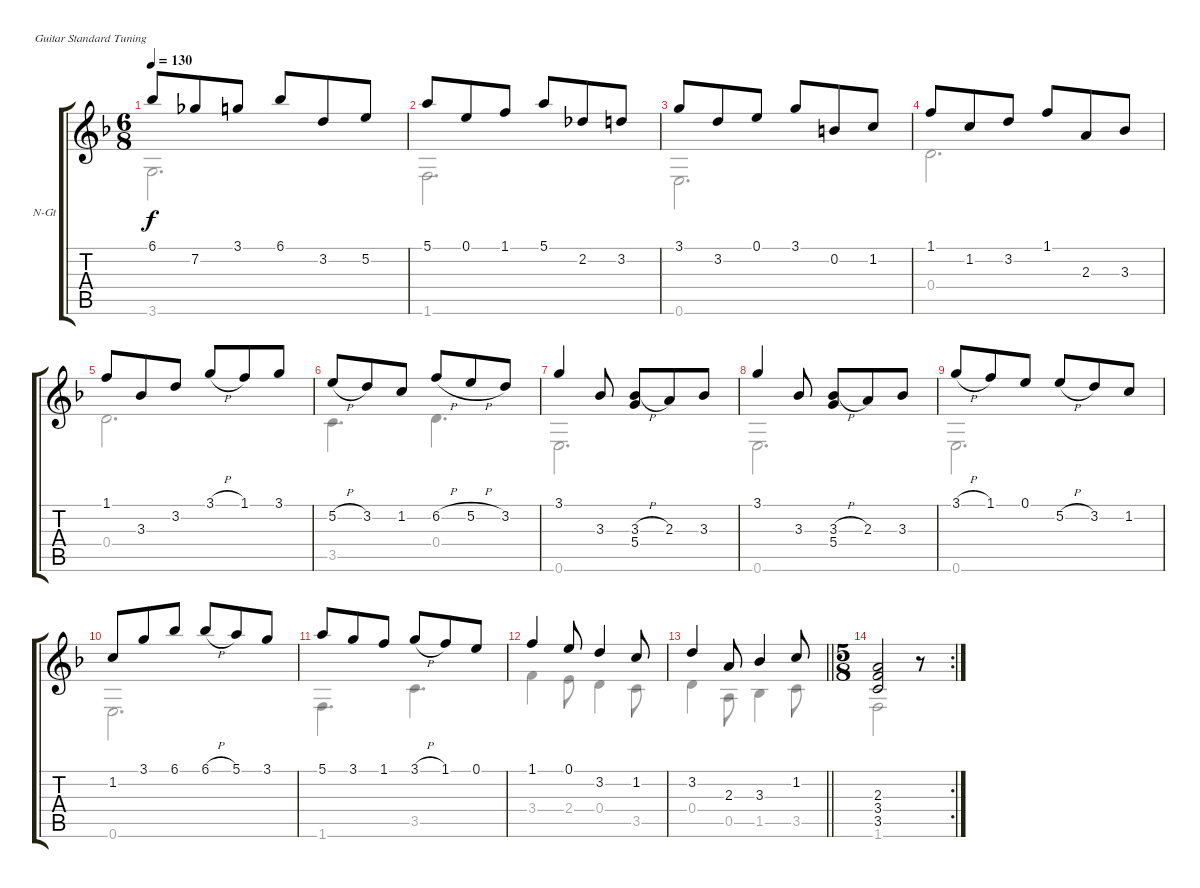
\bracketExtendMode groupsimilarinstruments
\firstSystemTrackNameOrientation horizontal
\otherSystemsTrackNameOrientation horizontal
\track ("Gigue" "N-Gt") {instrument acousticguitarnylon}
\staff {score tabs}
\tuning (E4 B3 G3 D3 A2 E2)
\voice
\ts (6 8)
\tempo 130
\clef g2
\ks f
6.1.8{dy f} 7.2.8 3.1.8 6.1.8 3.2.8 5.2.8 |
5.1.8 0.1.8 1.1.8 5.1.8 2.2.8 3.2.8 |
3.1.8 3.2.8 0.1.8 3.1.8 0.2.8 1.2.8 |
1.1.8 1.2.8 3.2.8 1.1.8 2.3.8 3.3.8 |
1.1.8 3.3.8 3.2.8 3.1{h}.8 1.1.8 3.1.8 |
5.2{h}.8 3.2.8 1.2.8 6.2{h}.8 5.2{h}.8 3.2.8 |
3.1.4 3.3.8 (3.3{h} 5.4).8 2.3.8 3.3.8 |
3.1.4 3.3.8 (3.3{h} 5.4).8 2.3.8 3.3.8 |
3.1{h}.8 1.1.8 0.1.8 5.2{h}.8 3.2.8 1.2.8 |
1.2.8 3.1.8 6.1.8 6.1{h}.8 5.1.8 3.1.8 |
5.1.8 3.1.8 1.1.8 3.1{h}.8 1.1.8 0.1.8 |
1.1.4 0.1.8 3.2.4 1.2.8 |
\barLineRight lightlight
3.2.4 2.3.8 3.3.4 1.2.8 |
\rc 2
\ts (5 8)
\beaming (8 2 2 2 2)
(2.3 3.4 3.5).2 r.8
\voice
\clef g2
\ottava regular
\simile none
\ks f
3.6.2{d dy f} |
1.6.2{d} |
0.6.2{d} |
0.4.2{d} |
0.4.2{d} |
3.5.4{d} 0.4.4{d} |
0.6.2{d} |
0.6.2{d} |
0.6.2{d} |
0.6.2{d} |
1.6.4{d} 3.5.4{d} |
3.4.4 2.4.8 0.4.4 3.5.8 |
\barLineRight lightlight
0.4.4 0.5.8 1.5.4 3.5.8 |
1.6.2 r.8
